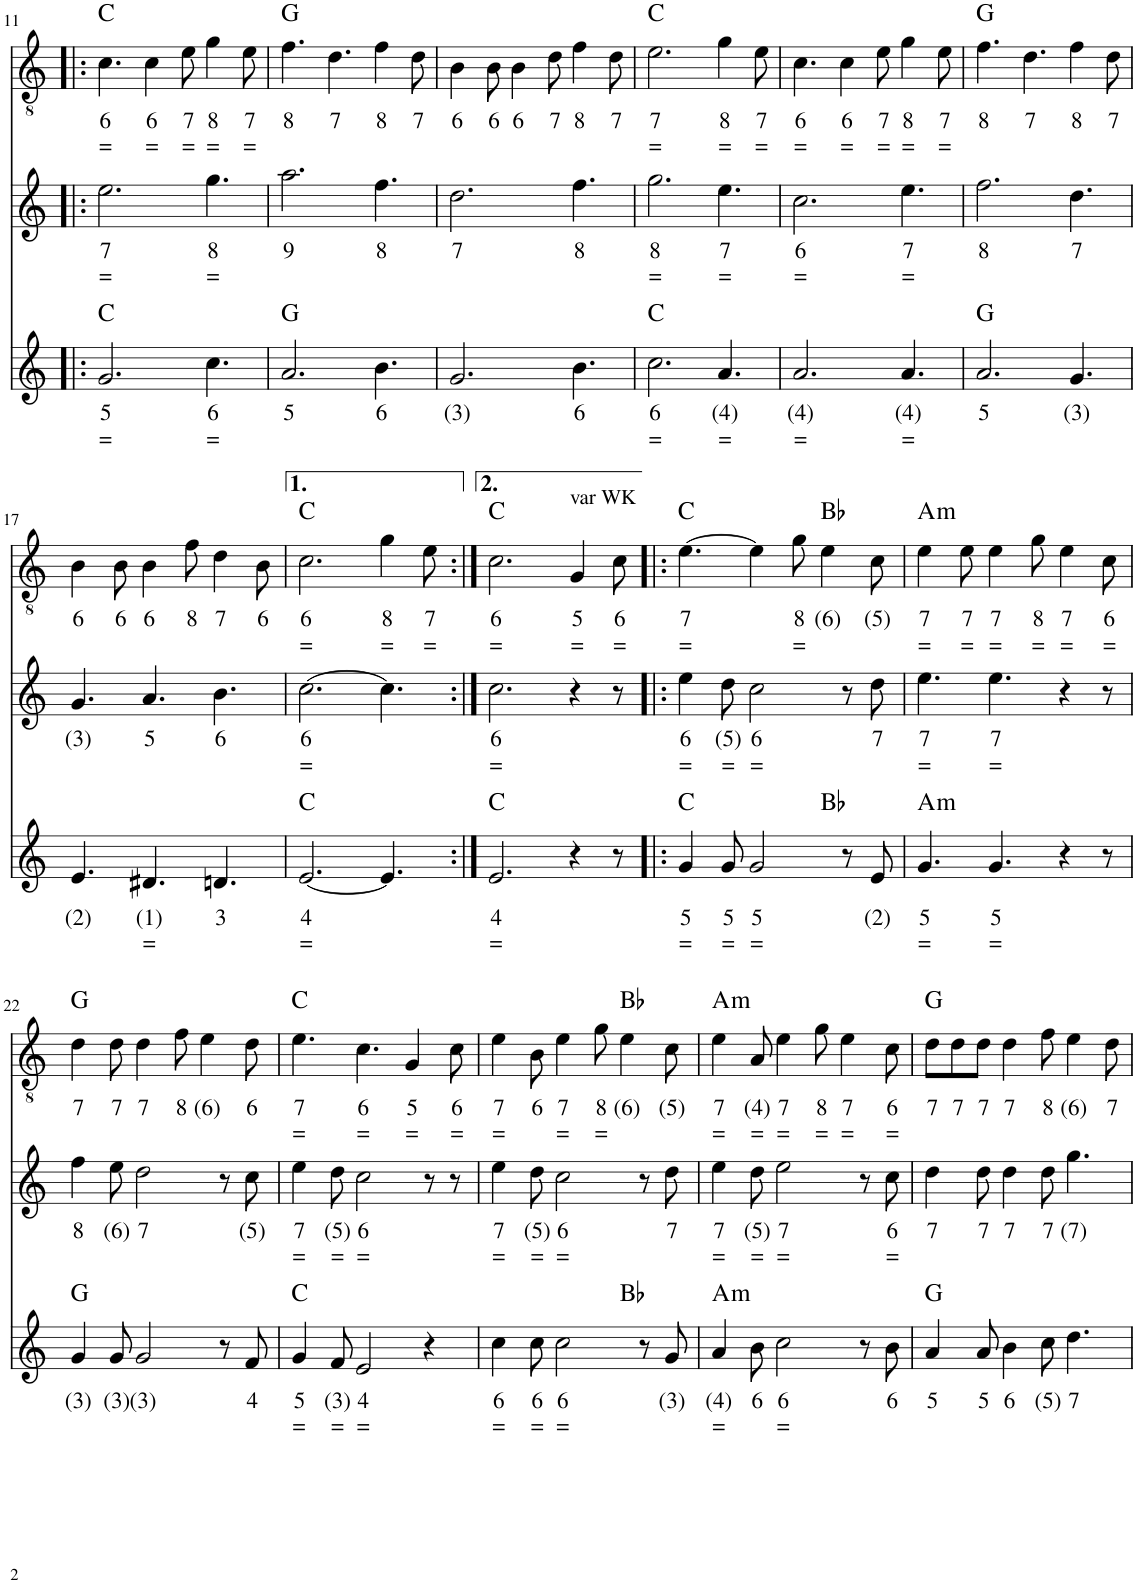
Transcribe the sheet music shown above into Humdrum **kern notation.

**kern	**text	**text	**harte	**kern	**text	**text	**kern	**text	**text	**harte
*part3	*part3	*part3	*part3	*part2	*part2	*part2	*part1	*part1	*part1	*part1
*staff3	*staff3	*staff3	*	*staff2	*staff2	*staff2	*staff1	*staff1	*staff1	*
*I"Stem	*	*	*	*I"Stem	*	*	*I"Klassieke gitaar, Accordion	*	*	*
*	*	*	*	*	*	*	*I'Acc	*	*	*
!!LO:PB:g=z
*clefG2	*	*	*	*clefG2	*	*	*clefGv2	*	*	*
*k[]	*	*	*	*k[]	*	*	*k[]	*	*	*
*M9/8	*	*	*	*M9/8	*	*	*M9/8	*	*	*
=11!|:	=11!|:	=11!|:	=11!|:	=11!|:	=11!|:	=11!|:	=11!|:	=11!|:	=11!|:	=11!|:
!	!LO:LY:b	!LO:LY:b	!	!	!LO:LY:b	!LO:LY:b	!	!LO:LY:b	!LO:LY:b	!
2.g/	5	=	C:maj	2.ee\	7	=	4.c\	6	=	C:maj
!	!	!	!	!	!	!	!	!LO:LY:b	!LO:LY:b	!
.	.	.	.	.	.	.	4c\	6	=	.
!	!	!	!	!	!	!	!	!LO:LY:b	!LO:LY:b	!
.	.	.	.	.	.	.	8e\	7	=	.
!	!LO:LY:b	!LO:LY:b	!	!	!LO:LY:b	!LO:LY:b	!	!LO:LY:b	!LO:LY:b	!
4.cc\	6	=	.	4.gg\	8	=	4g\	8	=	.
!	!	!	!	!	!	!	!	!LO:LY:b	!LO:LY:b	!
.	.	.	.	.	.	.	8e\	7	=	.
=12	=12	=12	=12	=12	=12	=12	=12	=12	=12	=12
!	!LO:LY:b	!	!	!	!LO:LY:b	!	!	!LO:LY:b	!	!
2.a/	5	.	G:maj	2.aa\	9	.	4.f\	8	.	G:maj
!	!	!	!	!	!	!	!	!LO:LY:b	!	!
.	.	.	.	.	.	.	4.d\	7	.	.
!	!LO:LY:b	!	!	!	!LO:LY:b	!	!	!LO:LY:b	!	!
4.b\	6	.	.	4.ff\	8	.	4f\	8	.	.
!	!	!	!	!	!	!	!	!LO:LY:b	!	!
.	.	.	.	.	.	.	8d\	7	.	.
=13	=13	=13	=13	=13	=13	=13	=13	=13	=13	=13
!	!LO:LY:b	!	!	!	!LO:LY:b	!	!	!LO:LY:b	!	!
2.g/	(3)	.	.	2.dd\	7	.	4B\	6	.	.
!	!	!	!	!	!	!	!	!LO:LY:b	!	!
.	.	.	.	.	.	.	8B\	6	.	.
!	!	!	!	!	!	!	!	!LO:LY:b	!	!
.	.	.	.	.	.	.	4B\	6	.	.
!	!	!	!	!	!	!	!	!LO:LY:b	!	!
.	.	.	.	.	.	.	8d\	7	.	.
!	!LO:LY:b	!	!	!	!LO:LY:b	!	!	!LO:LY:b	!	!
4.b\	6	.	.	4.ff\	8	.	4f\	8	.	.
!	!	!	!	!	!	!	!	!LO:LY:b	!	!
.	.	.	.	.	.	.	8d\	7	.	.
=14	=14	=14	=14	=14	=14	=14	=14	=14	=14	=14
!	!LO:LY:b	!LO:LY:b	!	!	!LO:LY:b	!LO:LY:b	!	!LO:LY:b	!LO:LY:b	!
2.cc\	6	=	C:maj	2.gg\	8	=	2.e\	7	=	C:maj
!	!LO:LY:b	!LO:LY:b	!	!	!LO:LY:b	!LO:LY:b	!	!LO:LY:b	!LO:LY:b	!
4.a/	(4)	=	.	4.ee\	7	=	4g\	8	=	.
!	!	!	!	!	!	!	!	!LO:LY:b	!LO:LY:b	!
.	.	.	.	.	.	.	8e\	7	=	.
=15	=15	=15	=15	=15	=15	=15	=15	=15	=15	=15
!	!LO:LY:b	!LO:LY:b	!	!	!LO:LY:b	!LO:LY:b	!	!LO:LY:b	!LO:LY:b	!
2.a/	(4)	=	.	2.cc\	6	=	4.c\	6	=	.
!	!	!	!	!	!	!	!	!LO:LY:b	!LO:LY:b	!
.	.	.	.	.	.	.	4c\	6	=	.
!	!	!	!	!	!	!	!	!LO:LY:b	!LO:LY:b	!
.	.	.	.	.	.	.	8e\	7	=	.
!	!LO:LY:b	!LO:LY:b	!	!	!LO:LY:b	!LO:LY:b	!	!LO:LY:b	!LO:LY:b	!
4.a/	(4)	=	.	4.ee\	7	=	4g\	8	=	.
!	!	!	!	!	!	!	!	!LO:LY:b	!LO:LY:b	!
.	.	.	.	.	.	.	8e\	7	=	.
=16	=16	=16	=16	=16	=16	=16	=16	=16	=16	=16
!	!LO:LY:b	!	!	!	!LO:LY:b	!	!	!LO:LY:b	!	!
2.a/	5	.	G:maj	2.ff\	8	.	4.f\	8	.	G:maj
!	!	!	!	!	!	!	!	!LO:LY:b	!	!
.	.	.	.	.	.	.	4.d\	7	.	.
!	!LO:LY:b	!	!	!	!LO:LY:b	!	!	!LO:LY:b	!	!
4.g/	(3)	.	.	4.dd\	7	.	4f\	8	.	.
!	!	!	!	!	!	!	!	!LO:LY:b	!	!
.	.	.	.	.	.	.	8d\	7	.	.
!!LO:LB:g=z
=17	=17	=17	=17	=17	=17	=17	=17	=17	=17	=17
!	!LO:LY:b	!	!	!	!LO:LY:b	!	!	!LO:LY:b	!	!
4.e/	(2)	.	.	4.g/	(3)	.	4B\	6	.	.
!	!	!	!	!	!	!	!	!LO:LY:b	!	!
.	.	.	.	.	.	.	8B\	6	.	.
!	!LO:LY:b	!LO:LY:b	!	!	!LO:LY:b	!	!	!LO:LY:b	!	!
4.d#X/	(1)	=	.	4.a/	5	.	4B\	6	.	.
!	!	!	!	!	!	!	!	!LO:LY:b	!	!
.	.	.	.	.	.	.	8f\	8	.	.
!	!LO:LY:b	!	!	!	!LO:LY:b	!	!	!LO:LY:b	!	!
4.dn/	3	.	.	4.b\	6	.	4d\	7	.	.
!	!	!	!	!	!	!	!	!LO:LY:b	!	!
.	.	.	.	.	.	.	8B\	6	.	.
=18	=18	=18	=18	=18	=18	=18	=18	=18	=18	=18
!	!LO:LY:b	!LO:LY:b	!	!	!LO:LY:b	!LO:LY:b	!	!LO:LY:b	!LO:LY:b	!
[2.e/	4	=	C:maj	[2.cc\	6	=	2.c\	6	=	C:maj
!	!	!	!	!	!	!	!	!LO:LY:b	!LO:LY:b	!
4.e/]	.	.	.	4.cc\]	.	.	4g\	8	=	.
!	!	!	!	!	!	!	!	!LO:LY:b	!LO:LY:b	!
.	.	.	.	.	.	.	8e\	7	=	.
=19:|!	=19:|!	=19:|!	=19:|!	=19:|!	=19:|!	=19:|!	=19:|!	=19:|!	=19:|!	=19:|!
!	!LO:LY:b	!LO:LY:b	!	!	!LO:LY:b	!LO:LY:b	!	!LO:LY:b	!LO:LY:b	!
2.e/	4	=	C:maj	2.cc\	6	=	2.c\	6	=	C:maj
!	!	!	!	!	!	!	!LO:TX:a:t=var WK	!	!	!
!	!	!	!	!	!	!	!	!LO:LY:b	!LO:LY:b	!
4r	.	.	.	4r	.	.	4G/	5	=	.
!	!	!	!	!	!	!	!	!LO:LY:b	!LO:LY:b	!
8r	.	.	.	8r	.	.	8c\	6	=	.
=20!|:	=20!|:	=20!|:	=20!|:	=20!|:	=20!|:	=20!|:	=20!|:	=20!|:	=20!|:	=20!|:
!	!LO:LY:b	!LO:LY:b	!	!	!LO:LY:b	!LO:LY:b	!	!LO:LY:b	!LO:LY:b	!
*^	*	*	*	*	*	*	*	*	*	*
4g/	2.ryy	5	=	C:maj	4ee\	6	=	[4.e\	7	=	C:maj
!	!	!LO:LY:b	!LO:LY:b	!	!	!LO:LY:b	!LO:LY:b	!	!	!	!
8g/	.	5	=	.	8dd\	(5)	=	.	.	.	.
!	!	!LO:LY:b	!LO:LY:b	!	!	!LO:LY:b	!LO:LY:b	!	!	!	!
2g/	.	5	=	.	2cc\	6	=	4e\]	.	.	.
!	!	!	!	!	!	!	!	!	!LO:LY:b	!LO:LY:b	!
.	.	.	.	.	.	.	.	8g\	8	=	.
!	!	!	!	!	!	!	!	!	!LO:LY:b	!	!
.	4.ryy	.	.	Bb:maj	.	.	.	4e\	(6)	.	Bb:maj
8r	.	.	.	.	8r	.	.	.	.	.	.
!	!	!LO:LY:b	!	!	!	!LO:LY:b	!	!	!LO:LY:b	!	!
8e/	.	(2)	.	.	8dd\	7	.	8c\	(5)	.	.
=21	=21	=21	=21	=21	=21	=21	=21	=21	=21	=21	=21
!	!	!LO:LY:b	!LO:LY:b	!LO:H:kt=m	!	!LO:LY:b	!LO:LY:b	!	!LO:LY:b	!LO:LY:b	!LO:H:kt=m
*v	*v	*	*	*	*	*	*	*	*	*	*
4.g/	5	=	A:min	4.ee\	7	=	4e\	7	=	A:min
!	!	!	!	!	!	!	!	!LO:LY:b	!LO:LY:b	!
.	.	.	.	.	.	.	8e\	7	=	.
!	!LO:LY:b	!LO:LY:b	!	!	!LO:LY:b	!LO:LY:b	!	!LO:LY:b	!LO:LY:b	!
4.g/	5	=	.	4.ee\	7	=	4e\	7	=	.
!	!	!	!	!	!	!	!	!LO:LY:b	!LO:LY:b	!
.	.	.	.	.	.	.	8g\	8	=	.
!	!	!	!	!	!	!	!	!LO:LY:b	!LO:LY:b	!
4r	.	.	.	4r	.	.	4e\	7	=	.
!	!	!	!	!	!	!	!	!LO:LY:b	!LO:LY:b	!
8r	.	.	.	8r	.	.	8c\	6	=	.
!!LO:LB:g=z
=22	=22	=22	=22	=22	=22	=22	=22	=22	=22	=22
!	!LO:LY:b	!	!	!	!LO:LY:b	!	!	!LO:LY:b	!	!
4g/	(3)	.	G:maj	4ff\	8	.	4d\	7	.	G:maj
!	!LO:LY:b	!	!	!	!LO:LY:b	!	!	!LO:LY:b	!	!
8g/	(3)	.	.	8ee\	(6)	.	8d\	7	.	.
!	!LO:LY:b	!	!	!	!LO:LY:b	!	!	!LO:LY:b	!	!
2g/	(3)	.	.	2dd\	7	.	4d\	7	.	.
!	!	!	!	!	!	!	!	!LO:LY:b	!	!
.	.	.	.	.	.	.	8f\	8	.	.
!	!	!	!	!	!	!	!	!LO:LY:b	!	!
.	.	.	.	.	.	.	4e\	(6)	.	.
8r	.	.	.	8r	.	.	.	.	.	.
!	!LO:LY:b	!	!	!	!LO:LY:b	!	!	!LO:LY:b	!	!
8f/	4	.	.	8cc\	(5)	.	8d\	6	.	.
=23	=23	=23	=23	=23	=23	=23	=23	=23	=23	=23
!	!LO:LY:b	!LO:LY:b	!	!	!LO:LY:b	!LO:LY:b	!	!LO:LY:b	!LO:LY:b	!
4g/	5	=	C:maj	4ee\	7	=	4.e\	7	=	C:maj
!	!LO:LY:b	!LO:LY:b	!	!	!LO:LY:b	!LO:LY:b	!	!	!	!
8f/	(3)	=	.	8dd\	(5)	=	.	.	.	.
!	!LO:LY:b	!LO:LY:b	!	!	!LO:LY:b	!LO:LY:b	!	!LO:LY:b	!LO:LY:b	!
2e/	4	=	.	2cc\	6	=	4.c\	6	=	.
!	!	!	!	!	!	!	!	!LO:LY:b	!LO:LY:b	!
.	.	.	.	.	.	.	4G/	5	=	.
4r	.	.	.	8r	.	.	.	.	.	.
!	!	!	!	!	!	!	!	!LO:LY:b	!LO:LY:b	!
.	.	.	.	8r	.	.	8c\	6	=	.
=24	=24	=24	=24	=24	=24	=24	=24	=24	=24	=24
!	!LO:LY:b	!LO:LY:b	!	!	!LO:LY:b	!LO:LY:b	!	!LO:LY:b	!LO:LY:b	!
*^	*	*	*	*	*	*	*	*	*	*
4cc\	2.ryy	6	=	.	4ee\	7	=	4e\	7	=	.
!	!	!LO:LY:b	!LO:LY:b	!	!	!LO:LY:b	!LO:LY:b	!	!LO:LY:b	!	!
8cc\	.	6	=	.	8dd\	(5)	=	8B\	6	.	.
!	!	!LO:LY:b	!LO:LY:b	!	!	!LO:LY:b	!LO:LY:b	!	!LO:LY:b	!LO:LY:b	!
2cc\	.	6	=	.	2cc\	6	=	4e\	7	=	.
!	!	!	!	!	!	!	!	!	!LO:LY:b	!LO:LY:b	!
.	.	.	.	.	.	.	.	8g\	8	=	.
!	!	!	!	!	!	!	!	!	!LO:LY:b	!	!
.	4.ryy	.	.	Bb:maj	.	.	.	4e\	(6)	.	Bb:maj
8r	.	.	.	.	8r	.	.	.	.	.	.
!	!	!LO:LY:b	!	!	!	!LO:LY:b	!	!	!LO:LY:b	!	!
8g/	.	(3)	.	.	8dd\	7	.	8c\	(5)	.	.
=25	=25	=25	=25	=25	=25	=25	=25	=25	=25	=25	=25
!	!	!LO:LY:b	!LO:LY:b	!LO:H:kt=m	!	!LO:LY:b	!LO:LY:b	!	!LO:LY:b	!LO:LY:b	!LO:H:kt=m
*v	*v	*	*	*	*	*	*	*	*	*	*
4a/	(4)	=	A:min	4ee\	7	=	4e\	7	=	A:min
!	!LO:LY:b	!	!	!	!LO:LY:b	!LO:LY:b	!	!LO:LY:b	!LO:LY:b	!
8b\	6	.	.	8dd\	(5)	=	8A/	(4)	=	.
!	!LO:LY:b	!LO:LY:b	!	!	!LO:LY:b	!LO:LY:b	!	!LO:LY:b	!LO:LY:b	!
2cc\	6	=	.	2ee\	7	=	4e\	7	=	.
!	!	!	!	!	!	!	!	!LO:LY:b	!LO:LY:b	!
.	.	.	.	.	.	.	8g\	8	=	.
!	!	!	!	!	!	!	!	!LO:LY:b	!LO:LY:b	!
.	.	.	.	.	.	.	4e\	7	=	.
8r	.	.	.	8r	.	.	.	.	.	.
!	!LO:LY:b	!	!	!	!LO:LY:b	!LO:LY:b	!	!LO:LY:b	!LO:LY:b	!
8b\	6	.	.	8cc\	6	=	8c\	6	=	.
=26	=26	=26	=26	=26	=26	=26	=26	=26	=26	=26
!	!LO:LY:b	!	!	!	!LO:LY:b	!	!	!LO:LY:b	!	!
4a/	5	.	G:maj	4dd\	7	.	8d\L	7	.	G:maj
!	!	!	!	!	!	!	!	!LO:LY:b	!	!
.	.	.	.	.	.	.	8d\	7	.	.
!	!LO:LY:b	!	!	!	!LO:LY:b	!	!	!LO:LY:b	!	!
8a/	5	.	.	8dd\	7	.	8d\J	7	.	.
!	!LO:LY:b	!	!	!	!LO:LY:b	!	!	!LO:LY:b	!	!
4b\	6	.	.	4dd\	7	.	4d\	7	.	.
!	!LO:LY:b	!	!	!	!LO:LY:b	!	!	!LO:LY:b	!	!
8cc\	(5)	.	.	8dd\	7	.	8f\	8	.	.
!	!LO:LY:b	!	!	!	!LO:LY:b	!	!	!LO:LY:b	!	!
4.dd\	7	.	.	4.gg\	(7)	.	4e\	(6)	.	.
!	!	!	!	!	!	!	!	!LO:LY:b	!	!
.	.	.	.	.	.	.	8d\	7	.	.
=	=	=	=	=	=	=	=	=	=	=
*-	*-	*-	*-	*-	*-	*-	*-	*-	*-	*-
